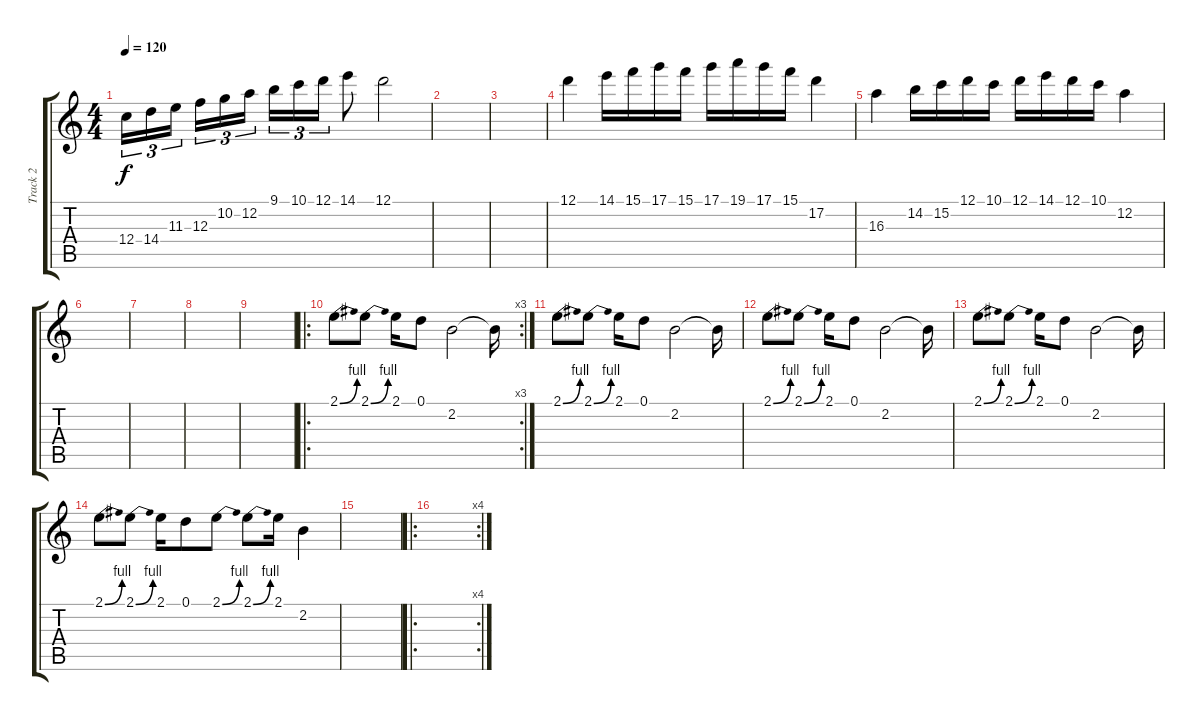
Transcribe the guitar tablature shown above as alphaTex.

\track ("Track 2" "Track 2") {instrument acousticguitarnylon}
\staff {score tabs}
\tuning (D4 A3 F3 C3 G2 C2) {hide}
\ts (4 4)
\tempo 120
\clef g2
\ks c
12.4.16{tu (3 2) dy f} 14.4.16{tu (3 2)} 11.3.16{tu (3 2) beam splitsecondary} 12.3.16{tu (3 2)} 10.2.16{tu (3 2)} 12.2.16{tu (3 2)} 9.1.16{tu (3 2)} 10.1.16{tu (3 2)} 12.1.16{tu (3 2)} 14.1.8 12.1.2 |
|
|
12.1.4 14.1.16 15.1.16 17.1.16 15.1.16 17.1.16 19.1.16 17.1.16 15.1.16 17.2.4 |
16.3.4 14.2.16 15.2.16 12.1.16 10.1.16 12.1.16 14.1.16 12.1.16 10.1.16 12.2.4 |
|
|
|
|
\ro
\rc 3
2.1{be (bend 0 0 60 4)}.8 2.1{be (bend 0 0 60 4)}.8 2.1.16 0.1.8 2.2.2 2.2{t}.16 |
2.1{be (bend 0 0 60 4)}.8 2.1{be (bend 0 0 60 4)}.8 2.1.16 0.1.8 2.2.2 2.2{t}.16 |
2.1{be (bend 0 0 60 4)}.8 2.1{be (bend 0 0 60 4)}.8 2.1.16 0.1.8 2.2.2 2.2{t}.16 |
2.1{be (bend 0 0 60 4)}.8 2.1{be (bend 0 0 60 4)}.8 2.1.16 0.1.8 2.2.2 2.2{t}.16 |
2.1{be (bend 0 0 60 4)}.8 2.1{be (bend 0 0 60 4)}.8 2.1.16 0.1.8 2.1{be (bend 0 0 60 4)}.8 2.1{be (bend 0 0 60 4)}.8 2.1.16 2.2.4 |
|
\ro
\rc 4
